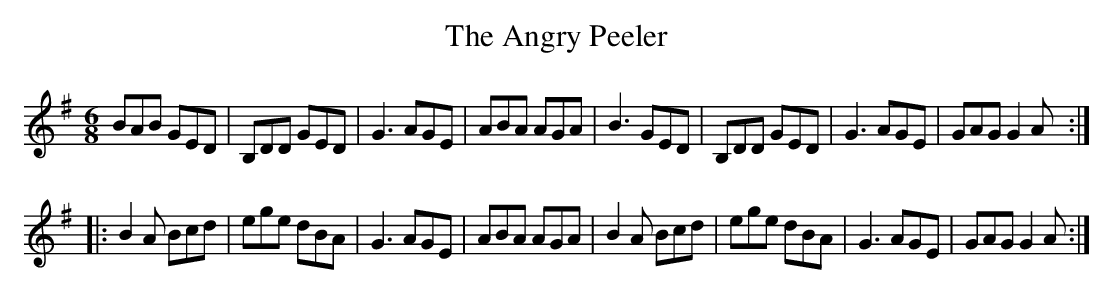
X:1
T:Angry Peeler, The
M:6/8
K:G
BAB GED|B,DD GED|G3 AGE|ABA AGA|B3 GED|B,DD GED|G3 AGE|GAG G2A:|
|:B2A Bcd|ege dBA|G3 AGE|ABA AGA|B2A Bcd|ege dBA|G3 AGE|GAG G2A:|
